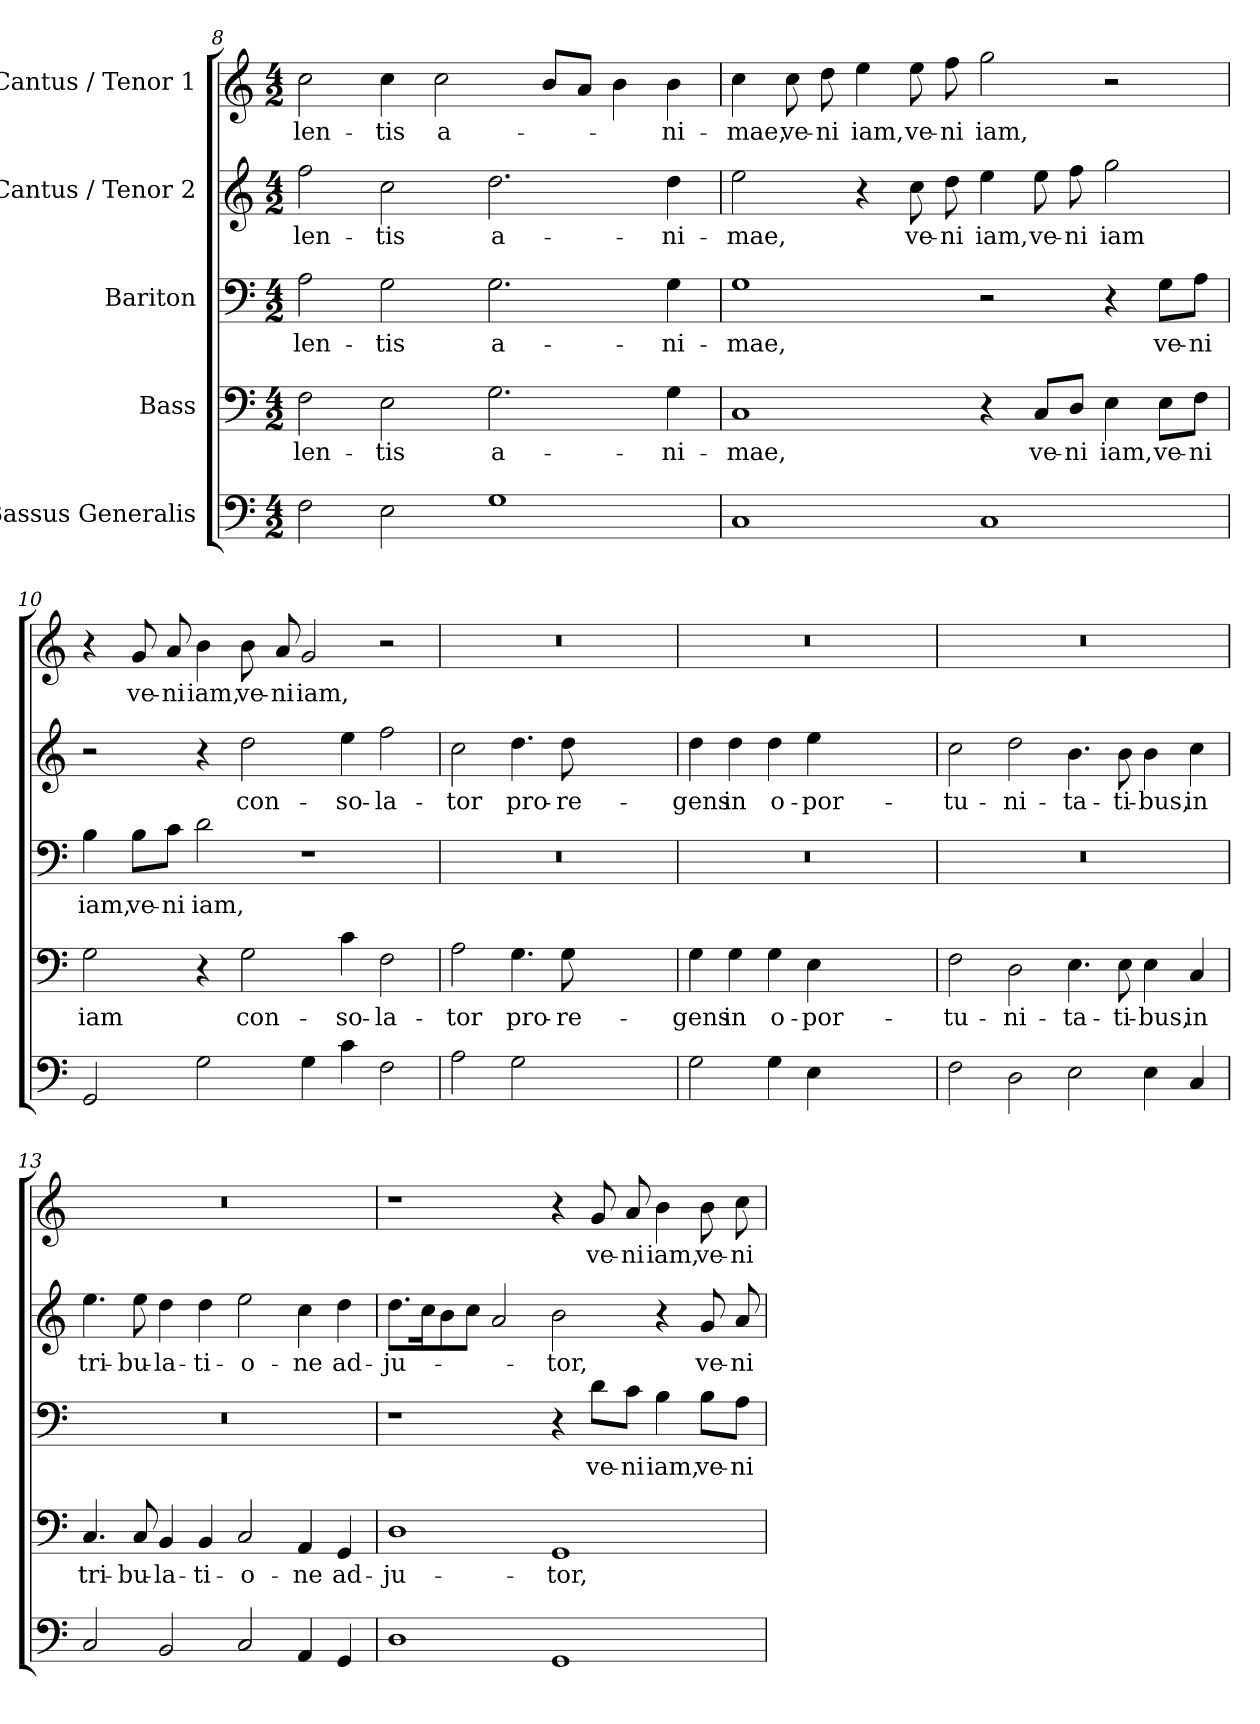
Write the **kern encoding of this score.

**kern	**kern	**text	**kern	**text	**kern	**text	**kern	**text
*part5	*part4	*part4	*part3	*part3	*part2	*part2	*part1	*part1
*staff5	*staff4	*staff4	*staff3	*staff3	*staff2	*staff2	*staff1	*staff1
*I"Bassus Generalis	*I"Bass	*	*I"Bariton	*	*I"Cantus / Tenor 2	*	*I"Cantus / Tenor 1	*
*clefF4	*clefF4	*	*clefF4	*	*clefG2	*	*clefG2	*
*k[]	*k[]	*	*k[]	*	*k[]	*	*k[]	*
*M4/2	*M4/2	*	*M4/2	*	*M4/2	*	*M4/2	*
=8	=8	=8	=8	=8	=8	=8	=8	=8
2F\	2F\	-len-	2A\	-len-	2ff\	-len-	2cc\	-len-
2E\	2E\	-tis	2G\	-tis	2cc\	-tis	4cc\	-tis
.	.	.	.	.	.	.	2cc\	a-
1G	2.G\	a-	2.G\	a-	2.dd\	a-	.	.
.	.	.	.	.	.	.	8b/L	.
.	.	.	.	.	.	.	8a/J	.
.	.	.	.	.	.	.	4b\	.
.	4G\	-ni-	4G\	-ni-	4dd\	-ni-	4b\	-ni-
!!LO:LB:g=z
=9	=9	=9	=9	=9	=9	=9	=9	=9
1C	1C	-mae,	1G	-mae,	2ee\	-mae,	4cc\	-mae,
.	.	.	.	.	.	.	8cc\	ve-
.	.	.	.	.	.	.	8dd\	-ni
.	.	.	.	.	4r	.	4ee\	iam,
.	.	.	.	.	8cc\	ve-	8ee\	ve-
.	.	.	.	.	8dd\	-ni	8ff\	-ni
1C	4r	.	2r	.	4ee\	iam,	2gg\	iam,
.	8C/L	ve-	.	.	8ee\	ve-	.	.
.	8D/J	-ni	.	.	8ff\	-ni	.	.
.	4E\	iam,	4r	.	2gg\	iam	2r	.
.	8E\L	ve-	8G\L	ve-	.	.	.	.
.	8F\J	-ni	8A\J	-ni	.	.	.	.
=10	=10	=10	=10	=10	=10	=10	=10	=10
2GG/	2G\	iam	4B\	iam,	2r	.	4r	.
.	.	.	8B\L	ve-	.	.	8g/	ve-
.	.	.	8c\J	-ni	.	.	8a/	-ni
2G\	4r	.	2d\	iam,	4r	.	4b\	iam,
.	2G\	con-	.	.	2dd\	con-	8b\	ve-
.	.	.	.	.	.	.	8a/	-ni
4G\	.	.	1r	.	.	.	2g/	iam,
4c\	4c\	-so-	.	.	4ee\	-so-	.	.
2F\	2F\	-la-	.	.	2ff\	-la-	2r	.
=11	=11	=11	=11	=11	=11	=11	=11	=11
2A\	2A\	-tor	0r	.	2cc\	-tor	0r	.
2G\	4.G\	pro-	.	.	4.dd\	pro-	.	.
.	8G\	-re-	.	.	8dd\	-re-	.	.
1ryy	1ryy	.	.	.	1ryy	.	.	.
!!LO:LB:g=z
=11X2	=11X2	=11X2	=11X2	=11X2	=11X2	=11X2	=11X2	=11X2
2G\	4G\	-gens	0r	.	4dd\	-gens	0r	.
.	4G\	in	.	.	4dd\	in	.	.
4G\	4G\	o-	.	.	4dd\	o-	.	.
4E\	4E\	-por-	.	.	4ee\	-por-	.	.
1ryy	1ryy	.	.	.	1ryy	.	.	.
=12	=12	=12	=12	=12	=12	=12	=12	=12
2F\	2F\	-tu-	0r	.	2cc\	-tu-	0r	.
2D\	2D\	-ni-	.	.	2dd\	-ni-	.	.
2E\	4.E\	-ta-	.	.	4.b\	-ta-	.	.
.	8E\	-ti-	.	.	8b\	-ti-	.	.
4E\	4E\	-bus,	.	.	4b\	-bus,	.	.
4C/	4C/	in	.	.	4cc\	in	.	.
=13	=13	=13	=13	=13	=13	=13	=13	=13
2C/	4.C/	tri-	0r	.	4.ee\	tri-	0r	.
.	8C/	-bu-	.	.	8ee\	-bu-	.	.
2BB/	4BB/	-la-	.	.	4dd\	-la-	.	.
.	4BB/	-ti-	.	.	4dd\	-ti-	.	.
2C/	2C/	-o-	.	.	2ee\	-o-	.	.
4AA/	4AA/	-ne	.	.	4cc\	-ne	.	.
4GG/	4GG/	ad-	.	.	4dd\	ad-	.	.
=14	=14	=14	=14	=14	=14	=14	=14	=14
1D	1D	-ju-	1r	.	8.dd\L	-ju-	1r	.
.	.	.	.	.	16cc\K	.	.	.
.	.	.	.	.	8b\	.	.	.
.	.	.	.	.	8cc\J	.	.	.
.	.	.	.	.	2a/	.	.	.
1GG	1GG	-tor,	4r	.	2b\	-tor,	4r	.
.	.	.	8d\L	ve-	.	.	8g/	ve-
.	.	.	8c\J	-ni	.	.	8a/	-ni
.	.	.	4B\	iam,	4r	.	4b\	iam,
.	.	.	8B\L	ve-	8g/	ve-	8b\	ve-
.	.	.	8A\J	-ni	8a/	-ni	8cc\	-ni
=	=	=	=	=	=	=	=	=
*-	*-	*-	*-	*-	*-	*-	*-	*-
